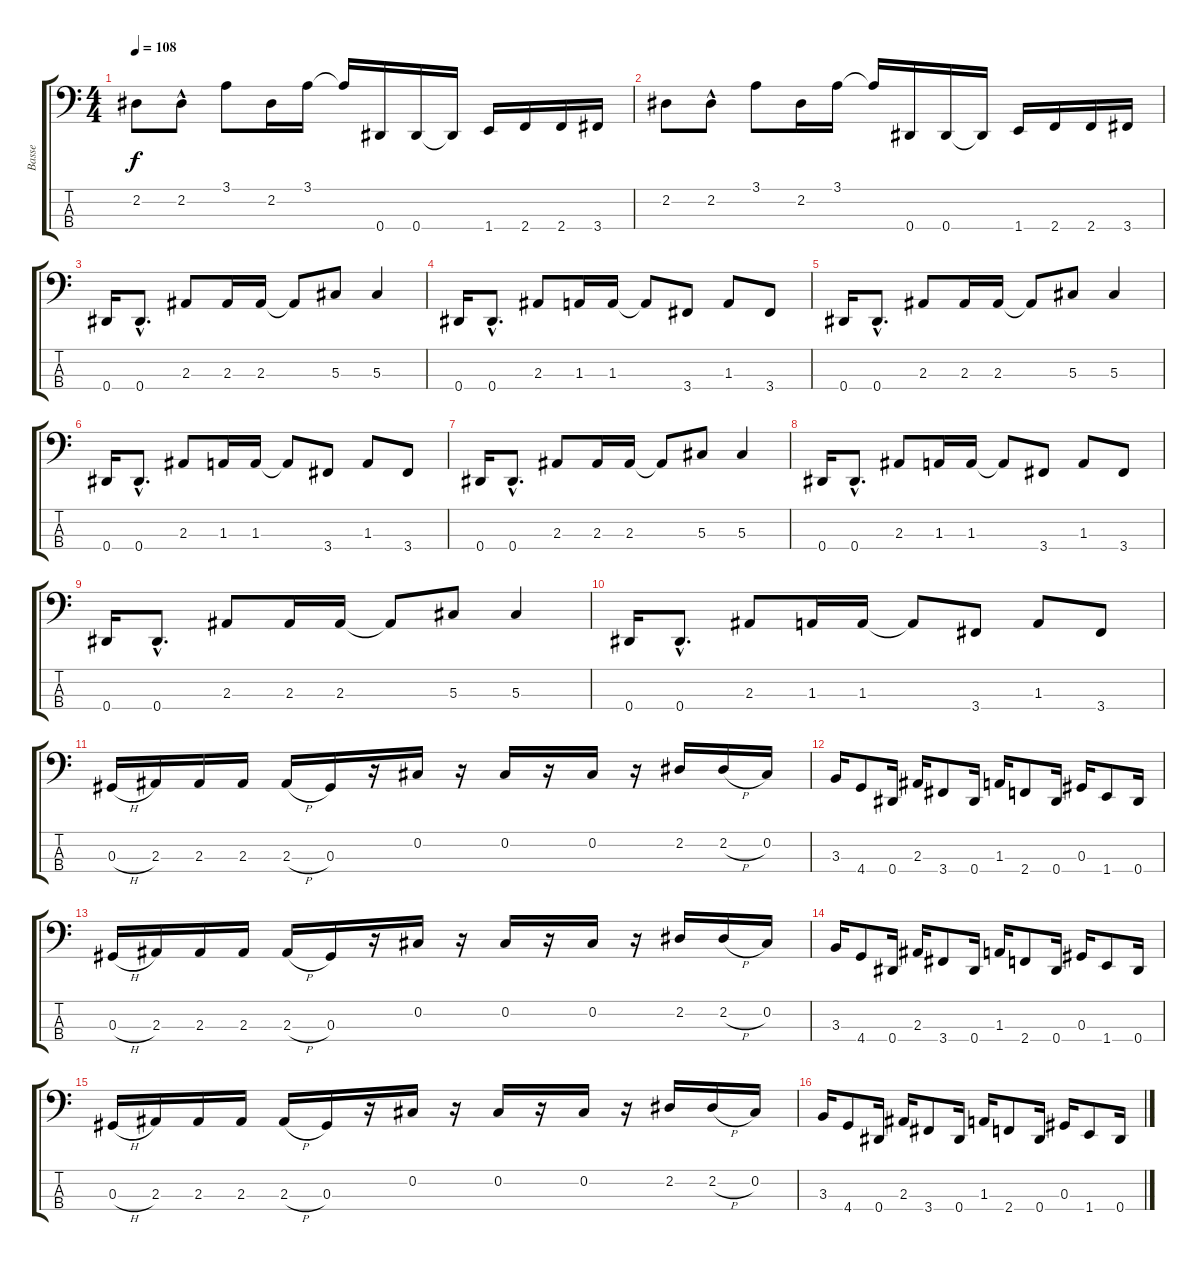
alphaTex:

\track ("Basse" "Basse") {instrument electricbassfinger}
\staff {score tabs}
\tuning (Gb2 Db2 Ab1 Eb1) {hide}
\ts (4 4)
\tempo 108
\clef f4
\ks c
2.2.8{dy f} 2.2{hac}.8 3.1.8 2.2.16 3.1.16 3.1{t}.16 0.4.16 0.4.16 0.4{t}.16 1.4.16 2.4.16 2.4.16 3.4.16 |
2.2.8 2.2{hac}.8 3.1.8 2.2.16 3.1.16 3.1{t}.16 0.4.16 0.4.16 0.4{t}.16 1.4.16 2.4.16 2.4.16 3.4.16 |
0.4.16 0.4{hac}.8{d} 2.3.8 2.3.16 2.3.16 2.3{t}.8 5.3.8 5.3.4 |
0.4.16 0.4{hac}.8{d} 2.3.8 1.3.16 1.3.16 1.3{t}.8 3.4.8 1.3.8 3.4.8 |
0.4.16 0.4{hac}.8{d} 2.3.8 2.3.16 2.3.16 2.3{t}.8 5.3.8 5.3.4 |
0.4.16 0.4{hac}.8{d} 2.3.8 1.3.16 1.3.16 1.3{t}.8 3.4.8 1.3.8 3.4.8 |
0.4.16 0.4{hac}.8{d} 2.3.8 2.3.16 2.3.16 2.3{t}.8 5.3.8 5.3.4 |
0.4.16 0.4{hac}.8{d} 2.3.8 1.3.16 1.3.16 1.3{t}.8 3.4.8 1.3.8 3.4.8 |
0.4.16 0.4{hac}.8{d} 2.3.8 2.3.16 2.3.16 2.3{t}.8 5.3.8 5.3.4 |
0.4.16 0.4{hac}.8{d} 2.3.8 1.3.16 1.3.16 1.3{t}.8 3.4.8 1.3.8 3.4.8 |
0.3{h}.16 2.3.16 2.3.16 2.3.16 2.3{h}.16 0.3.16 r.16 0.2.16 r.16 0.2.16 r.16 0.2.16 r.16 2.2.16 2.2{h}.16 0.2.16 |
3.3.16 4.4.8 0.4.16 2.3.16 3.4.8 0.4.16 1.3.16 2.4.8 0.4.16 0.3.16 1.4.8 0.4.16 |
0.3{h}.16 2.3.16 2.3.16 2.3.16 2.3{h}.16 0.3.16 r.16 0.2.16 r.16 0.2.16 r.16 0.2.16 r.16 2.2.16 2.2{h}.16 0.2.16 |
3.3.16 4.4.8 0.4.16 2.3.16 3.4.8 0.4.16 1.3.16 2.4.8 0.4.16 0.3.16 1.4.8 0.4.16 |
0.3{h}.16 2.3.16 2.3.16 2.3.16 2.3{h}.16 0.3.16 r.16 0.2.16 r.16 0.2.16 r.16 0.2.16 r.16 2.2.16 2.2{h}.16 0.2.16 |
3.3.16 4.4.8 0.4.16 2.3.16 3.4.8 0.4.16 1.3.16 2.4.8 0.4.16 0.3.16 1.4.8 0.4.16
